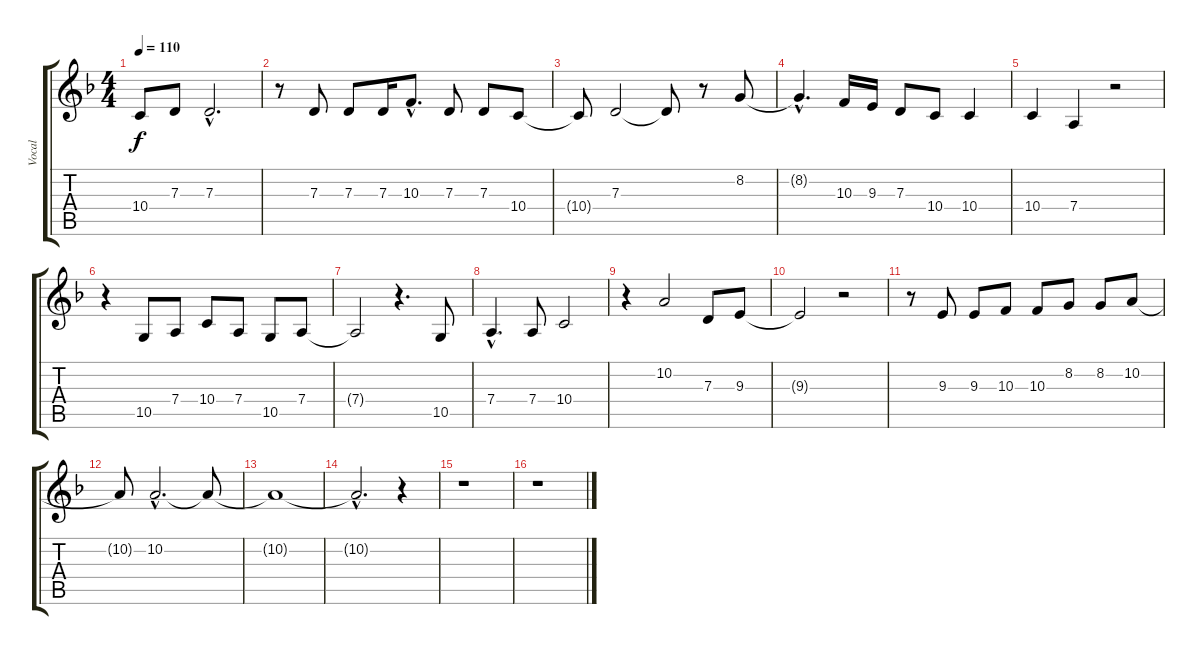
\track ("Vocal" "Vocal") {instrument lead3calliope}
\staff {score tabs}
\tuning (E4 B3 G3 D3 A2 E2) {hide}
\ts (4 4)
\tempo 110
\clef g2
\ks f
10.4.8{dy f} 7.3.8 7.3{hac}.2{d} |
r.8 7.3.8 7.3.8 7.3.16 10.3{hac}.8{d} 7.3.8 7.3.8 10.4.8 |
10.4{t}.8 7.3.2 7.3{t}.8 r.8 8.2.8 |
8.2{hac t}.4{d} 10.3.16 9.3.16 7.3.8 10.4.8 10.4.4 |
10.4.4 7.4.4 r.2 |
r.4 10.5.8 7.4.8 10.4.8 7.4.8 10.5.8 7.4.8 |
7.4{t}.2 r.4{d} 10.5.8 |
7.4{hac}.4{d} 7.4.8 10.4.2 |
r.4 10.2.2 7.3.8 9.3.8 |
9.3{t}.2 r.2 |
r.8 9.3.8 9.3.8 10.3.8 10.3.8 8.2.8 8.2.8 10.2.8 |
10.2{t}.8 10.2{hac}.2{d} 10.2{t}.8 |
10.2{t}.1 |
10.2{hac t}.2{d} r.4 |
r.1 |
r.1
